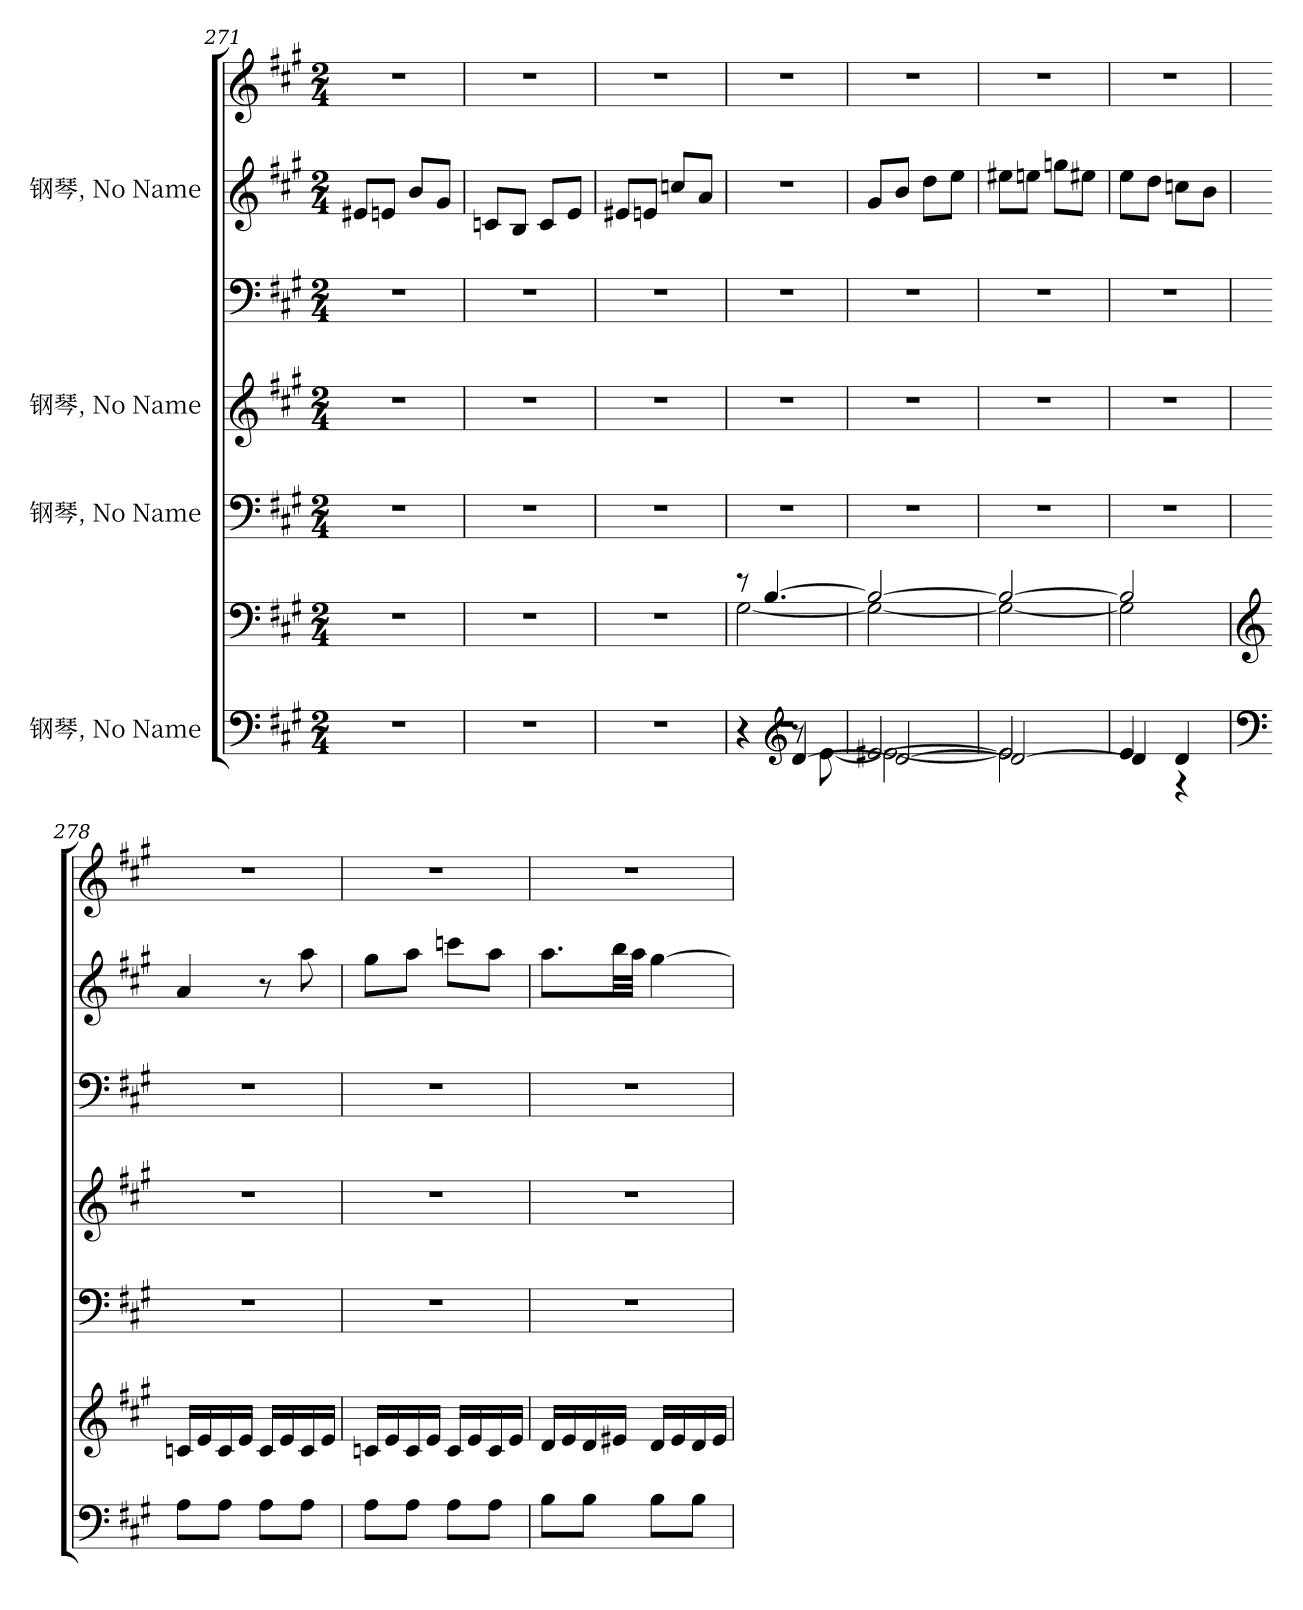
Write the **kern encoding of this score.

**kern	**kern	**kern	**kern	**kern	**kern	**kern
*part4	*part4	*part3	*part2	*part2	*part1	*part1
*staff7	*staff6	*staff5	*staff4	*staff3	*staff2	*staff1
*I"钢琴, No Name	*	*I"钢琴, No Name	*I"钢琴, No Name	*	*I"钢琴, No Name	*
*clefF4	*clefF4	*clefF4	*clefG2	*clefF4	*clefG2	*clefG2
*k[f#c#g#]	*k[f#c#g#]	*k[f#c#g#]	*k[f#c#g#]	*k[f#c#g#]	*k[f#c#g#]	*k[f#c#g#]
*M2/4	*M2/4	*M2/4	*M2/4	*M2/4	*M2/4	*M2/4
=271	=271	=271	=271	=271	=271	=271
2r	2r	2r	2r	2r	8e#X/L	2r
.	.	.	.	.	8en/J	.
.	.	.	.	.	8b/L	.
.	.	.	.	.	8g#/J	.
=272	=272	=272	=272	=272	=272	=272
2r	2r	2r	2r	2r	8cn/L	2r
.	.	.	.	.	8B/J	.
.	.	.	.	.	8c/L	.
.	.	.	.	.	8e/J	.
=273	=273	=273	=273	=273	=273	=273
2r	2r	2r	2r	2r	8e#X/L	2r
.	.	.	.	.	8en/J	.
.	.	.	.	.	8ccn/L	.
.	.	.	.	.	8a/J	.
!!LO:PB:g=z
=274	=274	=274	=274	=274	=274	=274
*	*	*	*	*	*	*MM129
*^	*^	*	*	*	*	*
*	*^	*	*	*	*	*	*	*
2r	4r	4r	8r	[2G#\	2r	2r	2r	2r	2r
.	.	.	[4.B/	.	.	.	.	.	.
*clefG2	*	*	*	*	*	*	*	*	*
.	8r	[4d/	.	.	.	.	.	.	.
.	[8e\	.	.	.	.	.	.	.	.
=275	=275	=275	=275	=275	=275	=275	=275	=275	=275
[2e#X/	2e\_	2d/_	2B/_	2G#\_	2r	2r	2r	8g#/L	2r
.	.	.	.	.	.	.	.	8b/J	.
.	.	.	.	.	.	.	.	8dd\L	.
.	.	.	.	.	.	.	.	8ee\J	.
=276	=276	=276	=276	=276	=276	=276	=276	=276	=276
2e#/]	2e\]	2d/_	2B/_	2G#\_	2r	2r	2r	8ee#X\L	2r
.	.	.	.	.	.	.	.	8een\J	.
.	.	.	.	.	.	.	.	8ggn\L	.
.	.	.	.	.	.	.	.	8ee#X\J	.
*	*v	*v	*	*	*	*	*	*	*
=277	=277	=277	=277	=277	=277	=277	=277	=277
4e/	4d/]	2B/]	2G#\]	2r	2r	2r	8ee\L	2r
.	.	.	.	.	.	.	8dd\J	.
4d/	4r	.	.	.	.	.	8ccn\L	.
.	.	.	.	.	.	.	8b\J	.
*v	*v	*	*	*	*	*	*	*
*	*v	*v	*	*	*	*	*
=278	=278	=278	=278	=278	=278	=278
*clefF4	*clefG2	*	*	*	*	*
8A\L	16cn/LL	2r	2r	2r	4a/	2r
.	16e/	.	.	.	.	.
8A\J	16c/	.	.	.	.	.
.	16e/JJ	.	.	.	.	.
8A\L	16c/LL	.	.	.	8r	.
.	16e/	.	.	.	.	.
8A\J	16c/	.	.	.	8aa\	.
.	16e/JJ	.	.	.	.	.
!!LO:PB:g=z
=279	=279	=279	=279	=279	=279	=279
8A\L	16cn/LL	2r	2r	2r	8gg#\L	2r
.	16e/	.	.	.	.	.
8A\J	16c/	.	.	.	8aa\J	.
.	16e/JJ	.	.	.	.	.
8A\L	16c/LL	.	.	.	8cccn\L	.
.	16e/	.	.	.	.	.
8A\J	16c/	.	.	.	8aa\J	.
.	16e/JJ	.	.	.	.	.
=280	=280	=280	=280	=280	=280	=280
*	*	*	*	*	*	*MM136
8B\L	16d/LL	2r	2r	2r	8.aa\L	2r
.	16e/	.	.	.	.	.
8B\J	16d/	.	.	.	.	.
.	16e#X/JJ	.	.	.	32bb\LL	.
.	.	.	.	.	32aa\JJJ	.
8B\L	16d/LL	.	.	.	[4gg#\	.
.	16e#/	.	.	.	.	.
8B\J	16d/	.	.	.	.	.
.	16e#/JJ	.	.	.	.	.
=	=	=	=	=	=	=
*-	*-	*-	*-	*-	*-	*-
